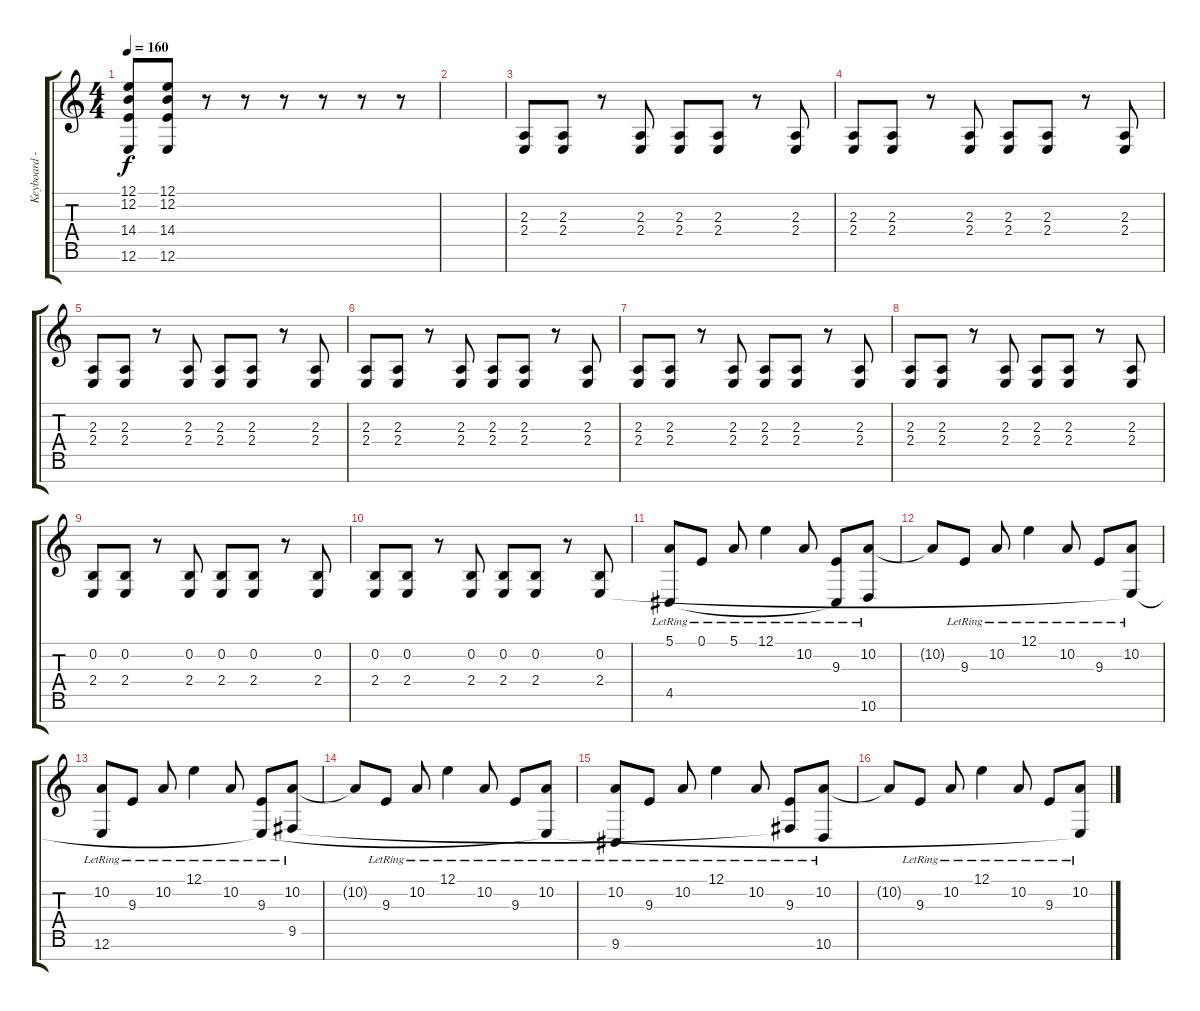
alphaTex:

\track ("Keyboard - Kevin" "Keyboard -") {instrument acousticgrandpiano}
\staff {score tabs}
\tuning (E4 B3 G3 D3 A2 E2 B1) {hide}
\ts (4 4)
\tempo 160
\clef g2
\ks c
(12.1 12.2 14.4 12.6).8{dy f} (12.1 12.2 14.4 12.6).8 r.8 r.8 r.8 r.8 r.8 r.8 |
|
(2.3 2.4).8 (2.3 2.4).8 r.8 (2.3 2.4).8 (2.3 2.4).8 (2.3 2.4).8 r.8 (2.3 2.4).8 |
(2.3 2.4).8 (2.3 2.4).8 r.8 (2.3 2.4).8 (2.3 2.4).8 (2.3 2.4).8 r.8 (2.3 2.4).8 |
(2.3 2.4).8 (2.3 2.4).8 r.8 (2.3 2.4).8 (2.3 2.4).8 (2.3 2.4).8 r.8 (2.3 2.4).8 |
(2.3 2.4).8 (2.3 2.4).8 r.8 (2.3 2.4).8 (2.3 2.4).8 (2.3 2.4).8 r.8 (2.3 2.4).8 |
(2.3 2.4).8 (2.3 2.4).8 r.8 (2.3 2.4).8 (2.3 2.4).8 (2.3 2.4).8 r.8 (2.3 2.4).8 |
(2.3 2.4).8 (2.3 2.4).8 r.8 (2.3 2.4).8 (2.3 2.4).8 (2.3 2.4).8 r.8 (2.3 2.4).8 |
(0.2 2.4).8 (0.2 2.4).8 r.8 (0.2 2.4).8 (0.2 2.4).8 (0.2 2.4).8 r.8 (0.2 2.4).8 |
(0.2 2.4).8 (0.2 2.4).8 r.8 (0.2 2.4).8 (0.2 2.4).8 (0.2 2.4).8 r.8 (0.2 2.4).8 |
(5.1{lr} 4.5{lr}).8 0.1{lr}.8 5.1{lr}.8 12.1{lr}.4 10.2{lr}.8 (9.3{lr} 4.5{t}).8 (10.2{lr} 10.6{lr}).8 |
10.2{t}.8 9.3{lr}.8 10.2{lr}.8 12.1{lr}.4 10.2{lr}.8 9.3{lr}.8 (10.2{lr} 2.4{t}).8 |
(10.2{lr} 12.6{lr}).8 9.3{lr}.8 10.2{lr}.8 12.1{lr}.4 10.2{lr}.8 (9.3{lr} 2.4{t}).8 (10.2{lr} 9.5{lr}).8 |
10.2{t}.8 9.3{lr}.8 10.2{lr}.8 12.1{lr}.4 10.2{lr}.8 9.3{lr}.8 (10.2{lr} 2.4{t}).8 |
(10.2{lr} 9.6{lr}).8 9.3{lr}.8 10.2{lr}.8 12.1{lr}.4 10.2{lr}.8 (9.3{lr} 9.5{t}).8 (10.2{lr} 10.6{lr}).8 |
10.2{t}.8 9.3{lr}.8 10.2{lr}.8 12.1{lr}.4 10.2{lr}.8 9.3{lr}.8 (10.2{lr} 2.4{t}).8
